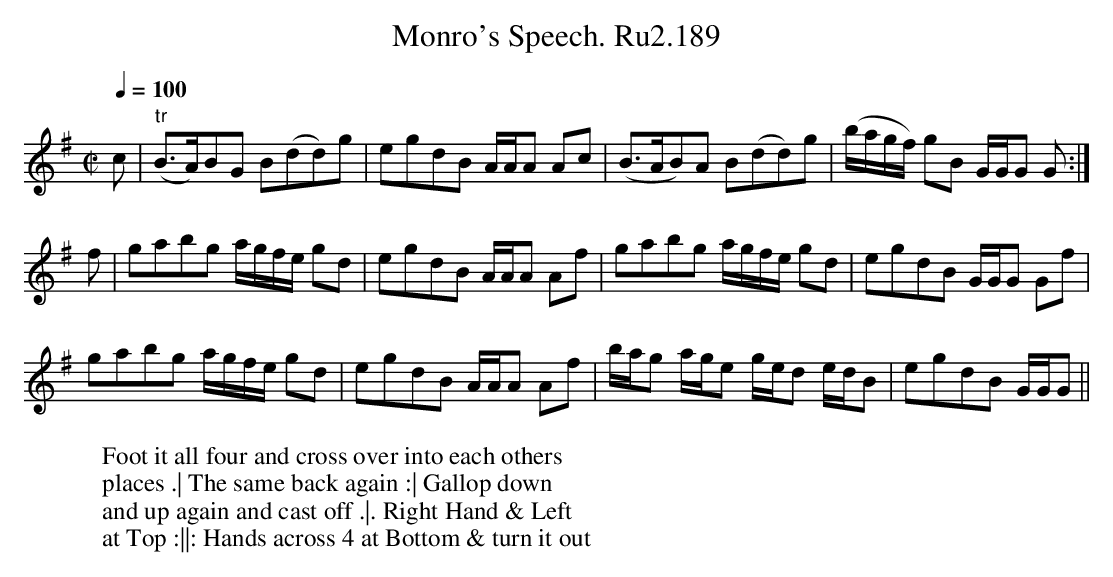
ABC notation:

X:1
T:Monro's Speech. Ru2.189
M:C|
L:1/8
Q:1/4=100
K:G
c|"tr"(B>A)BG B(dd)g|egdB A/A/A Ac|(B>AB)A B(dd)g|(b/a/g/f/) gB G/G/G G:|
f|gabg a/g/f/e/ gd|egdB A/A/A Af|gabg a/g/f/e/ gd|egdB G/G/G Gf|
gabg a/g/f/e/ gd|egdB A/A/A Af|b/a/g a/g/e g/e/d e/d/B|egdB G/G/G||
W:Foot it all four and cross over into each others
W:places .| The same back again :| Gallop down
W:and up again and cast off .|. Right Hand & Left
W:at Top :||: Hands across 4 at Bottom & turn it out
